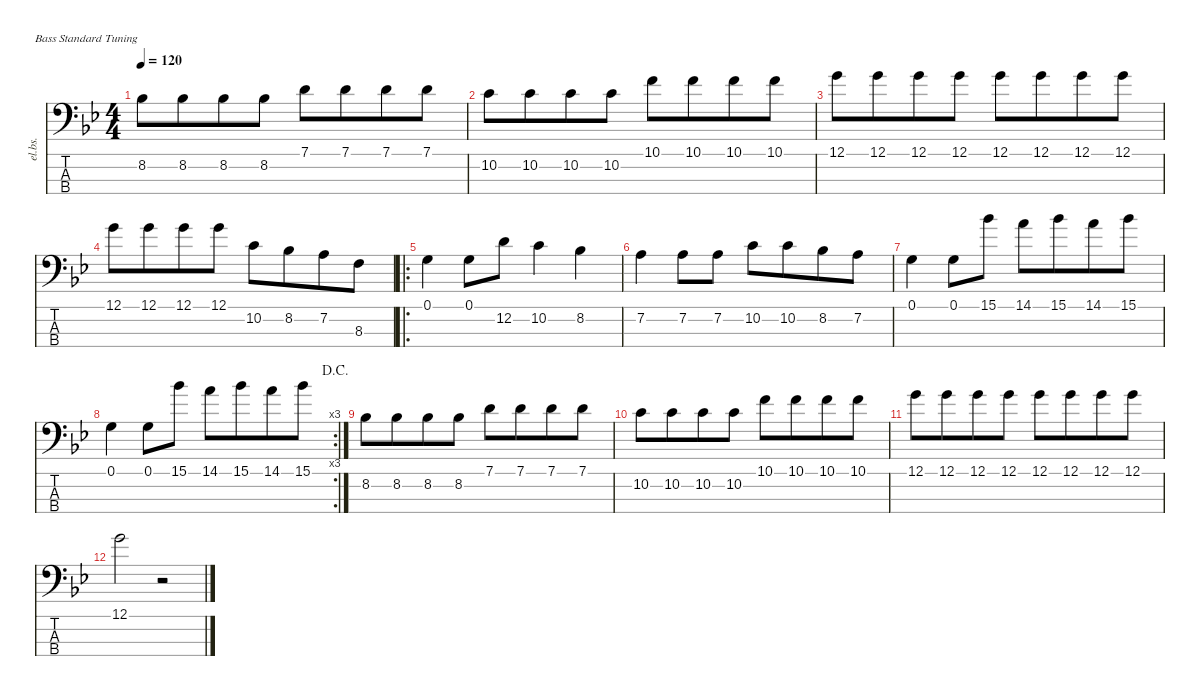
\defaultSystemsLayout 4
\hideDynamics
\bracketExtendMode nobrackets
\otherSystemsTrackNameOrientation horizontal
\track ("Electric Bass" "el.bs.") {mute instrument electricbassfinger}
\staff {score tabs}
\tuning (G2 D2 A1 E1)
\ts (4 4)
\beaming (8 4 4)
\tempo 120
\clef f4
\ks gminor
8.2{acc b}.8{dy mf instrument electricbassfinger beam Down} 8.2{acc b}.8{beam Down} 8.2{acc b}.8{beam Down} 8.2{acc b}.8{beam Down} 7.1{acc forcenatural}.8{beam Down} 7.1{acc forcenatural}.8{beam Down} 7.1{acc forcenatural}.8{beam Down} 7.1{acc forcenatural}.8{beam Down} |
10.2{acc forcenatural}.8{beam Down} 10.2{acc forcenatural}.8{beam Down} 10.2{acc forcenatural}.8{beam Down} 10.2{acc forcenatural}.8{beam Down} 10.1{acc forcenatural}.8{beam Down} 10.1{acc forcenatural}.8{beam Down} 10.1{acc forcenatural}.8{beam Down} 10.1{acc forcenatural}.8{beam Down} |
12.1{acc forcenatural}.8{beam Down} 12.1{acc forcenatural}.8{beam Down} 12.1{acc forcenatural}.8{beam Down} 12.1{acc forcenatural}.8{beam Down} 12.1{acc forcenatural}.8{beam Down} 12.1{acc forcenatural}.8{beam Down} 12.1{acc forcenatural}.8{beam Down} 12.1{acc forcenatural}.8{beam Down} |
12.1{acc forcenatural}.8{beam Down} 12.1{acc forcenatural}.8{beam Down} 12.1{acc forcenatural}.8{beam Down} 12.1{acc forcenatural}.8{beam Down} 10.2{acc forcenatural}.8{beam Down} 8.2{acc b}.8{beam Down} 7.2{acc forcenatural}.8{beam Down} 8.3{acc forcenatural}.8{beam Down} |
\ro
0.1{acc forcenatural}.4{beam Down} 0.1{acc forcenatural}.8{beam Down} 12.2{acc forcenatural}.8{beam Down} 10.2{acc forcenatural}.4{beam Down} 8.2{acc b}.4{beam Down} |
7.2{acc forcenatural}.4{beam Down} 7.2{acc forcenatural}.8{beam Down} 7.2{acc forcenatural}.8{beam Down} 10.2{acc forcenatural}.8{beam Down} 10.2{acc forcenatural}.8{beam Down} 8.2{acc b}.8{beam Down} 7.2{acc forcenatural}.8{beam Down} |
0.1{acc forcenatural}.4{beam Down} 0.1{acc forcenatural}.8{beam Down} 15.1{acc b}.8{beam Down} 14.1{acc forcenatural}.8{beam Down} 15.1{acc b}.8{beam Down} 14.1{acc forcenatural}.8{beam Down} 15.1{acc b}.8{beam Down} |
\rc 3
\jump dacapo
0.1{acc forcenatural}.4{beam Down} 0.1{acc forcenatural}.8{beam Down} 15.1{acc b}.8{beam Down} 14.1{acc forcenatural}.8{beam Down} 15.1{acc b}.8{beam Down} 14.1{acc forcenatural}.8{beam Down} 15.1{acc b}.8{beam Down} |
8.2{acc b}.8{beam Down} 8.2{acc b}.8{beam Down} 8.2{acc b}.8{beam Down} 8.2{acc b}.8{beam Down} 7.1{acc forcenatural}.8{beam Down} 7.1{acc forcenatural}.8{beam Down} 7.1{acc forcenatural}.8{beam Down} 7.1{acc forcenatural}.8{beam Down} |
10.2{acc forcenatural}.8{beam Down} 10.2{acc forcenatural}.8{beam Down} 10.2{acc forcenatural}.8{beam Down} 10.2{acc forcenatural}.8{beam Down} 10.1{acc forcenatural}.8{beam Down} 10.1{acc forcenatural}.8{beam Down} 10.1{acc forcenatural}.8{beam Down} 10.1{acc forcenatural}.8{beam Down} |
12.1{acc forcenatural}.8{beam Down} 12.1{acc forcenatural}.8{beam Down} 12.1{acc forcenatural}.8{beam Down} 12.1{acc forcenatural}.8{beam Down} 12.1{acc forcenatural}.8{beam Down} 12.1{acc forcenatural}.8{beam Down} 12.1{acc forcenatural}.8{beam Down} 12.1{acc forcenatural}.8{beam Down} |
12.1{acc forcenatural}.2{beam Down} r.2{beam Down}
